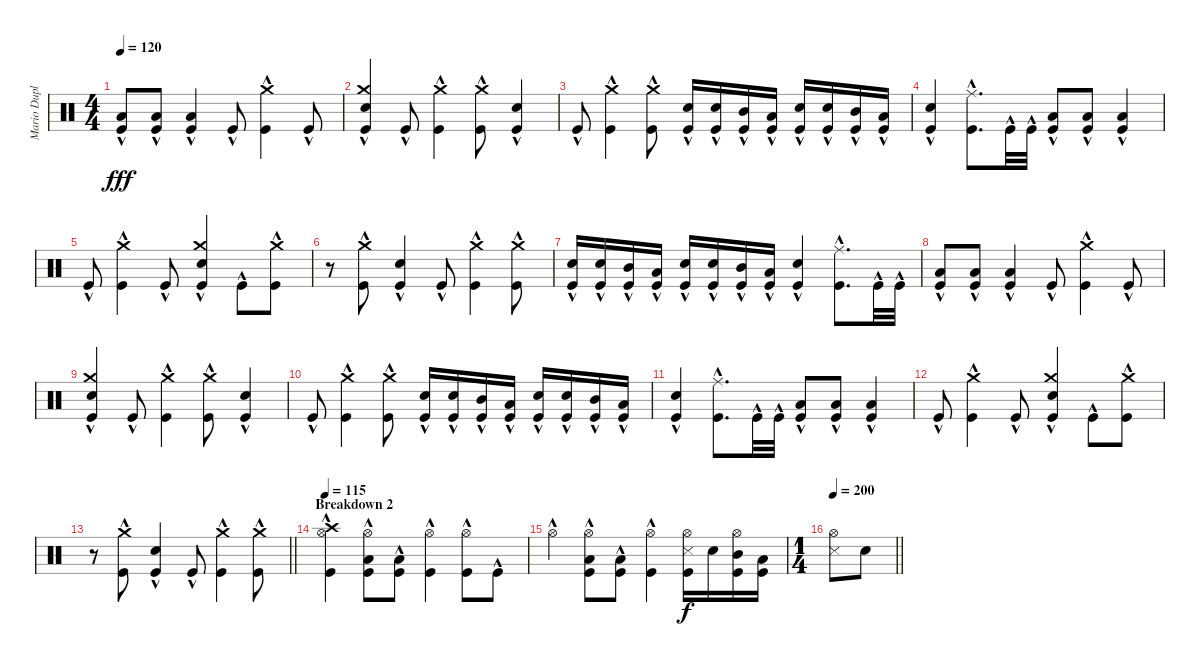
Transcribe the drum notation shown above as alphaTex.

\track ("Mario Duplantier" "Mario Dupl") {instrument percussion}
\staff {score}
\articulation defaults
\ts (4 4)
\tempo 120
\clef neutral
\ks c
("Low Tom (hit)" "Kick (hit)"{hac}).8{dy fff} ("Low Tom (hit)" "Kick (hit)"{hac}).8 ("Low Tom (hit)" "Kick (hit)"{hac}).4 "Kick (hit)"{hac}.8 ("Crash medium (hit)" "Kick (hit)"{hac}).4 "Kick (hit)"{hac}.8 |
("Crash medium (hit)" "Electric Snare (hit)" "Kick (hit)"{hac}).4 "Kick (hit)"{hac}.8 ("Crash medium (hit)" "Kick (hit)"{hac}).4 ("Crash medium (hit)" "Kick (hit)"{hac}).8 ("Electric Snare (hit)" "Kick (hit)"{hac}).4 |
"Kick (hit)"{hac}.8 ("Crash medium (hit)" "Kick (hit)"{hac}).4 ("Crash medium (hit)" "Kick (hit)"{hac}).8 ("Electric Snare (hit)" "Kick (hit)"{hac}).16 ("Electric Snare (hit)" "Kick (hit)"{hac}).16 ("Mid Tom (hit)" "Kick (hit)"{hac}).16 ("Low Tom (hit)" "Kick (hit)"{hac}).16 ("Electric Snare (hit)" "Kick (hit)"{hac}).16 ("Electric Snare (hit)" "Kick (hit)"{hac}).16 ("Mid Tom (hit)" "Kick (hit)"{hac}).16 ("Low Tom (hit)" "Kick (hit)"{hac}).16 |
("Electric Snare (hit)" "Kick (hit)"{hac}).4 ("Ride (middle)" "Kick (hit)"{hac}).8{d} "Kick (hit)"{hac}.32 "Kick (hit)"{hac}.32 ("Low Tom (hit)" "Kick (hit)"{hac}).8 ("Low Tom (hit)" "Kick (hit)"{hac}).8 ("Low Tom (hit)" "Kick (hit)"{hac}).4 |
"Kick (hit)"{hac}.8 ("Crash medium (hit)" "Kick (hit)"{hac}).4 "Kick (hit)"{hac}.8 ("Crash medium (hit)" "Electric Snare (hit)" "Kick (hit)"{hac}).4 "Kick (hit)"{hac}.8 ("Crash medium (hit)" "Kick (hit)"{hac}).8 |
r.8 ("Crash medium (hit)" "Kick (hit)"{hac}).8 ("Electric Snare (hit)" "Kick (hit)"{hac}).4 "Kick (hit)"{hac}.8 ("Crash medium (hit)" "Kick (hit)"{hac}).4 ("Crash medium (hit)" "Kick (hit)"{hac}).8 |
("Electric Snare (hit)" "Kick (hit)"{hac}).16 ("Electric Snare (hit)" "Kick (hit)"{hac}).16 ("Mid Tom (hit)" "Kick (hit)"{hac}).16 ("Low Tom (hit)" "Kick (hit)"{hac}).16 ("Electric Snare (hit)" "Kick (hit)"{hac}).16 ("Electric Snare (hit)" "Kick (hit)"{hac}).16 ("Mid Tom (hit)" "Kick (hit)"{hac}).16 ("Low Tom (hit)" "Kick (hit)"{hac}).16 ("Electric Snare (hit)" "Kick (hit)"{hac}).4 ("Ride (middle)" "Kick (hit)"{hac}).8{d} "Kick (hit)"{hac}.32 "Kick (hit)"{hac}.32 |
("Low Tom (hit)" "Kick (hit)"{hac}).8 ("Low Tom (hit)" "Kick (hit)"{hac}).8 ("Low Tom (hit)" "Kick (hit)"{hac}).4 "Kick (hit)"{hac}.8 ("Crash medium (hit)" "Kick (hit)"{hac}).4 "Kick (hit)"{hac}.8 |
("Crash medium (hit)" "Electric Snare (hit)" "Kick (hit)"{hac}).4 "Kick (hit)"{hac}.8 ("Crash medium (hit)" "Kick (hit)"{hac}).4 ("Crash medium (hit)" "Kick (hit)"{hac}).8 ("Electric Snare (hit)" "Kick (hit)"{hac}).4 |
"Kick (hit)"{hac}.8 ("Crash medium (hit)" "Kick (hit)"{hac}).4 ("Crash medium (hit)" "Kick (hit)"{hac}).8 ("Electric Snare (hit)" "Kick (hit)"{hac}).16 ("Electric Snare (hit)" "Kick (hit)"{hac}).16 ("Mid Tom (hit)" "Kick (hit)"{hac}).16 ("Low Tom (hit)" "Kick (hit)"{hac}).16 ("Electric Snare (hit)" "Kick (hit)"{hac}).16 ("Electric Snare (hit)" "Kick (hit)"{hac}).16 ("Mid Tom (hit)" "Kick (hit)"{hac}).16 ("Low Tom (hit)" "Kick (hit)"{hac}).16 |
("Electric Snare (hit)" "Kick (hit)"{hac}).4 ("Ride (middle)" "Kick (hit)"{hac}).8{d} "Kick (hit)"{hac}.32 "Kick (hit)"{hac}.32 ("Low Tom (hit)" "Kick (hit)"{hac}).8 ("Low Tom (hit)" "Kick (hit)"{hac}).8 ("Low Tom (hit)" "Kick (hit)"{hac}).4 |
"Kick (hit)"{hac}.8 ("Crash medium (hit)" "Kick (hit)"{hac}).4 "Kick (hit)"{hac}.8 ("Crash medium (hit)" "Electric Snare (hit)" "Kick (hit)"{hac}).4 "Kick (hit)"{hac}.8 ("Crash medium (hit)" "Kick (hit)"{hac}).8 |
\barLineRight lightlight
r.8 ("Crash medium (hit)" "Kick (hit)"{hac}).8 ("Electric Snare (hit)" "Kick (hit)"{hac}).4 "Kick (hit)"{hac}.8 ("Crash medium (hit)" "Kick (hit)"{hac}).4 ("Crash medium (hit)" "Kick (hit)"{hac}).8 |
\section ("" "Breakdown 2")
\tempo 115
("Crash high (hit)" "Hi-Hat (open)"{hac} "Kick (hit)"{hac}).4 ("Hi-Hat (open)"{hac} "Low Tom (hit)" "Kick (hit)"{hac}).8 ("Low Tom (hit)" "Kick (hit)"{hac}).8 ("Hi-Hat (open)"{hac} "Kick (hit)"{hac}).4 ("Hi-Hat (open)"{hac} "Kick (hit)"{hac}).8 "Kick (hit)"{hac}.8 |
"Hi-Hat (open)"{hac}.4 ("Hi-Hat (open)"{hac} "Low Tom (hit)" "Kick (hit)"{hac}).8 ("Low Tom (hit)" "Kick (hit)"{hac}).8 ("Hi-Hat (open)"{hac} "Kick (hit)"{hac}).4 ("Hi-Hat (open)" "Metronome (hit)" "Kick (hit)").16{dy f} "Electric Snare (hit)".16 ("Hi-Hat (open)" "Mid Tom (hit)" "Kick (hit)").16 ("Low Tom (hit)" "Kick (hit)").16 |
\ts (1 4)
\tempo 200
\barLineRight lightlight
("Hi-Hat (open)" "Metronome (hit)").8 "Electric Snare (hit)".8
